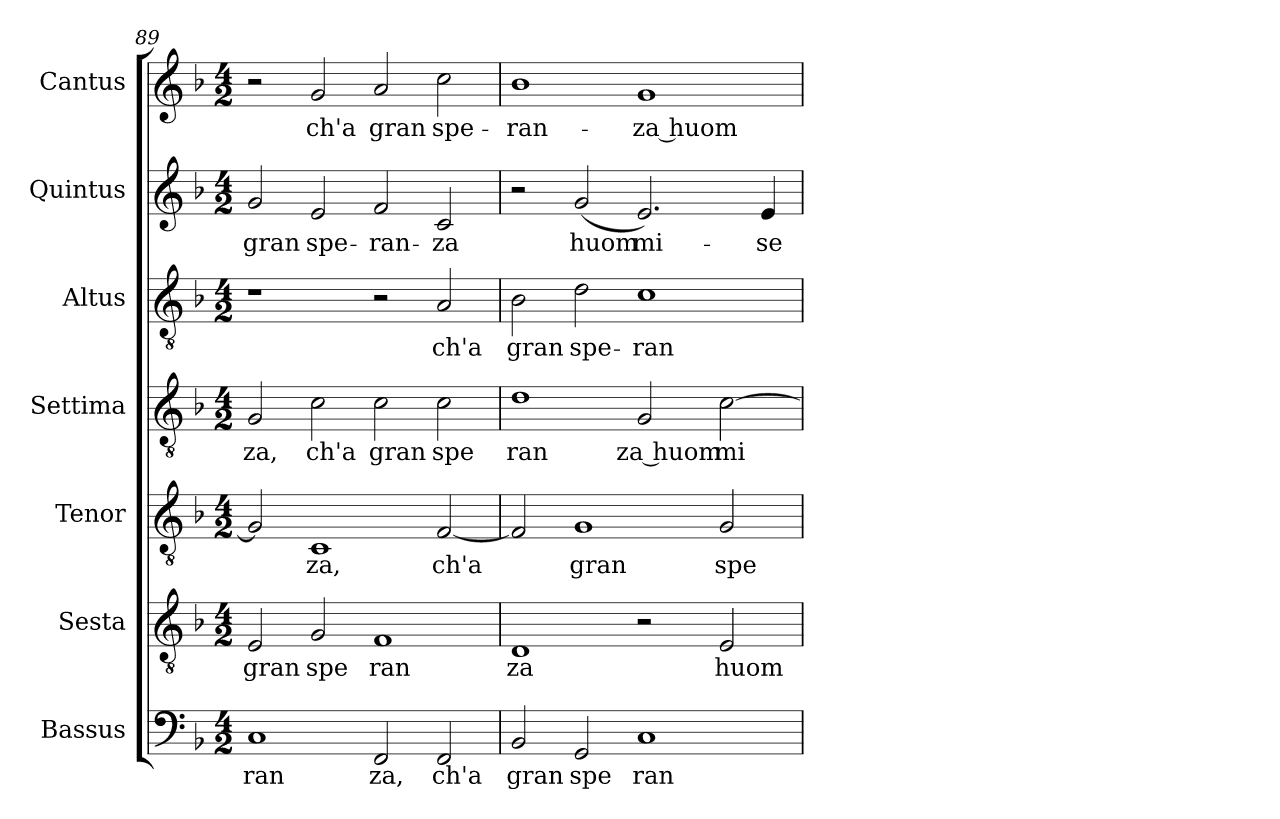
**kern	**text	**kern	**text	**kern	**text	**kern	**text	**kern	**text	**kern	**text	**kern	**text
*part7	*part7	*part6	*part6	*part5	*part5	*part4	*part4	*part3	*part3	*part2	*part2	*part1	*part1
*staff7	*staff7	*staff6	*staff6	*staff5	*staff5	*staff4	*staff4	*staff3	*staff3	*staff2	*staff2	*staff1	*staff1
*I"Bassus	*	*I"Sesta	*	*I"Tenor	*	*I"Settima	*	*I"Altus	*	*I"Quintus	*	*I"Cantus	*
*clefF4	*	*clefGv2	*	*clefGv2	*	*clefGv2	*	*clefGv2	*	*clefG2	*	*clefG2	*
*k[b-]	*	*k[b-]	*	*k[b-]	*	*k[b-]	*	*k[b-]	*	*k[b-]	*	*k[b-]	*
*F:	*	*F:	*	*F:	*	*F:	*	*F:	*	*F:	*	*F:	*
*M4/2	*	*M4/2	*	*M4/2	*	*M4/2	*	*M4/2	*	*M4/2	*	*M4/2	*
=89	=89	=89	=89	=89	=89	=89	=89	=89	=89	=89	=89	=89	=89
!	!LO:LY:b:cj	!	!LO:LY:b:cj	!	!	!	!LO:LY:b:cj	!	!	!	!LO:LY:b:cj	!	!
1C	ran	2E/	gran	2G/]	.	2G/	za,	1r	.	2g/	gran	2r	.
!	!	!	!LO:LY:b:cj	!	!LO:LY:b:cj	!	!LO:LY:b:cj	!	!	!	!LO:LY:b:cj	!	!LO:LY:b:cj
.	.	2G/	spe	1C	za,	2c\	ch'a	.	.	2e/	spe-	2g/	ch'a
!	!LO:LY:b:cj	!	!LO:LY:b:cj	!	!	!	!LO:LY:b:cj	!	!	!	!LO:LY:b:cj	!	!LO:LY:b:cj
2FF/	za,	1F	ran	.	.	2c\	gran	2r	.	2f/	-ran-	2a/	gran
!	!LO:LY:b:cj	!	!	!	!LO:LY:b	!	!LO:LY:b:cj	!	!LO:LY:b:cj	!	!LO:LY:b:cj	!	!LO:LY:b:cj
2FF/	ch'a	.	.	[<2F/	ch'a	2c\	spe	2A/	ch'a	2c/	-za	2cc\	spe-
=90	=90	=90	=90	=90	=90	=90	=90	=90	=90	=90	=90	=90	=90
!	!LO:LY:b:cj	!	!LO:LY:b:cj	!	!	!	!LO:LY:b:cj	!	!LO:LY:b:cj	!	!	!	!LO:LY:b:cj
2BB-/	gran	1D	za	2F/]	.	1d	ran	2B-\	gran	2r	.	1b-	-ran-
!	!LO:LY:b:cj	!	!	!	!LO:LY:b:cj	!	!	!	!LO:LY:b:cj	!	!LO:LY:b:cj	!	!
2GG/	spe	.	.	1G	gran	.	.	2d\	spe-	(>2g/	huom	.	.
!	!LO:LY:b:cj	!	!	!	!	!	!LO:LY:b:rj	!	!LO:LY:b:cj	!	!LO:LY:b:cj	!	!LO:LY:b:rj
1C	ran	2r	.	.	.	2G/	za huom	1c	-ran-	2.e/)	mi-	1g	-za huom
!	!	!	!LO:LY:b:cj	!	!LO:LY:b:cj	!	!LO:LY:b	!	!	!	!	!	!
.	.	2E/	huom	2G/	spe	[>2c\	mi	.	.	.	.	.	.
!	!	!	!	!	!	!	!	!	!	!	!LO:LY:b:cj	!	!
.	.	.	.	.	.	.	.	.	.	4e/	-se-	.	.
=	=	=	=	=	=	=	=	=	=	=	=	=	=
*-	*-	*-	*-	*-	*-	*-	*-	*-	*-	*-	*-	*-	*-
